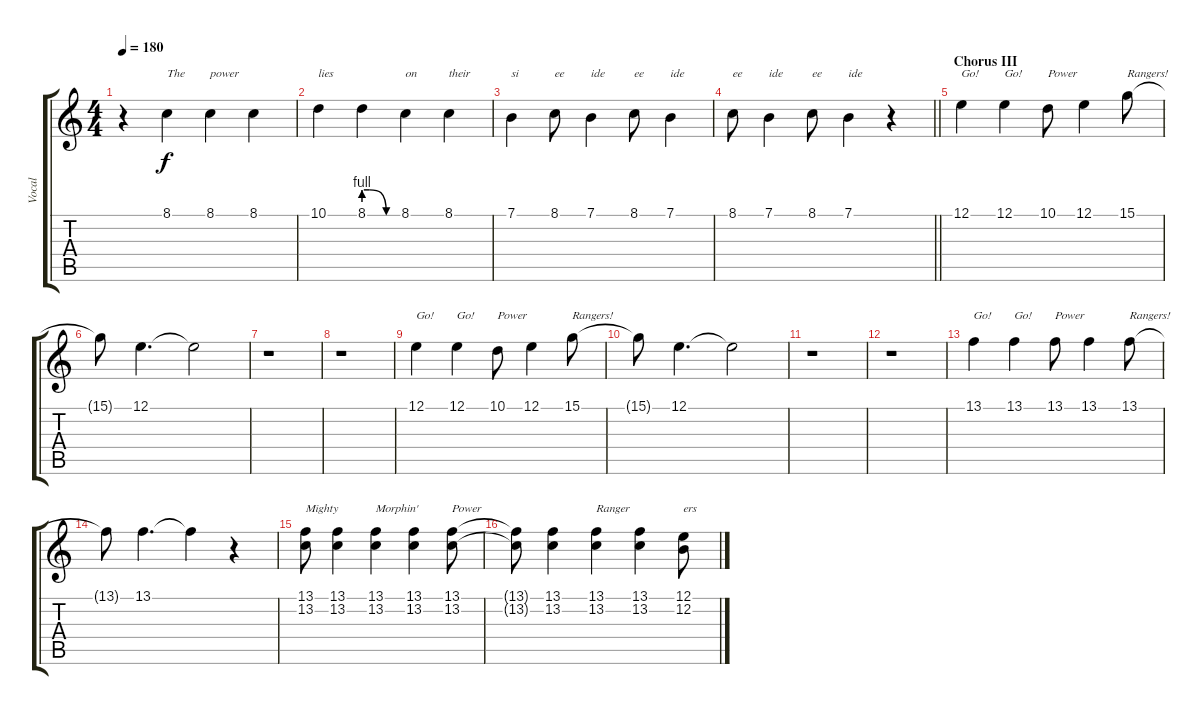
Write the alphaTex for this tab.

\track ("Vocal" "Vocal") {instrument violin}
\staff {score tabs}
\tuning (E4 B3 G3 D3 A2 E2) {hide}
\ts (4 4)
\tempo 180
\clef g2
\ks c
r.4{dy f} 8.1.4{txt "The"} 8.1.4{txt "power"} 8.1.4 |
10.1.4{txt "lies"} 8.1{be (custom 0 4 10 4 40 0 60 0)}.4 8.1.4{txt "on"} 8.1.4{txt "their"} |
7.1.4{txt "si"} 8.1.8{txt "ee"} 7.1.4{txt "ide"} 8.1.8{txt "ee"} 7.1.4{txt "ide"} |
\barLineRight lightlight
8.1.8{txt "ee"} 7.1.4{txt "ide"} 8.1.8{txt "ee"} 7.1.4{txt "ide"} r.4 |
\section ("" "Chorus III")
12.1.4{txt "Go!"} 12.1.4{txt "Go!"} 10.1.8{txt "Power"} 12.1.4 15.1.8{txt "Rangers!"} |
15.1{t}.8 12.1.4{d} 12.1{t}.2 |
r.1 |
r.1 |
12.1.4{txt "Go!"} 12.1.4{txt "Go!"} 10.1.8{txt "Power"} 12.1.4 15.1.8{txt "Rangers!"} |
15.1{t}.8 12.1.4{d} 12.1{t}.2 |
r.1 |
r.1 |
13.1.4{txt "Go!"} 13.1.4{txt "Go!"} 13.1.8{txt "Power"} 13.1.4 13.1.8{txt "Rangers!"} |
13.1{t}.8 13.1.4{d} 13.1{t}.4 r.4 |
(13.1 13.2).8{txt "Mighty"} (13.1 13.2).4 (13.1 13.2).4{txt "Morphin'"} (13.1 13.2).4 (13.1 13.2).8{txt "Power"} |
(13.1{t} 13.2{t}).8 (13.1 13.2).4 (13.1 13.2).4{txt "Ranger"} (13.1 13.2).4 (12.1 12.2).8{txt "ers"}
